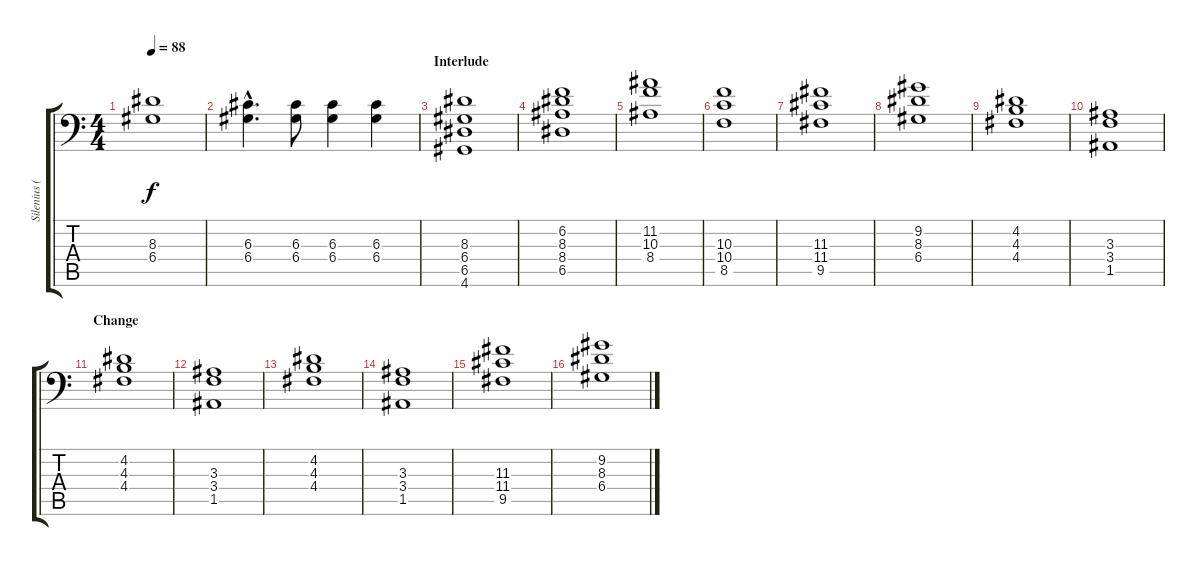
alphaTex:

\track ("Silenius (KeybLow)" "Silenius (") {instrument contrabass}
\staff {score tabs}
\tuning (E3 B2 G2 D2 A1 E1) {hide}
\ts (4 4)
\tempo 88
\clef f4
\ks c
(8.3 6.4).1{dy f} |
(6.3{hac} 6.4{hac}).4{d} (6.3 6.4).8 (6.3 6.4).4 (6.3 6.4).4 |
\section ("" "Interlude")
(8.3 6.4 6.5 4.6).1 |
(6.2 8.3 8.4 6.5).1 |
(11.2 10.3 8.4).1 |
(10.3 10.4 8.5).1 |
(11.3 11.4 9.5).1 |
(9.2 8.3 6.4).1 |
(4.2 4.3 4.4).1 |
(3.3 3.4 1.5).1 |
\section ("" "Change")
(4.2 4.3 4.4).1 |
(3.3 3.4 1.5).1 |
(4.2 4.3 4.4).1 |
(3.3 3.4 1.5).1 |
(11.3 11.4 9.5).1 |
(9.2 8.3 6.4).1
